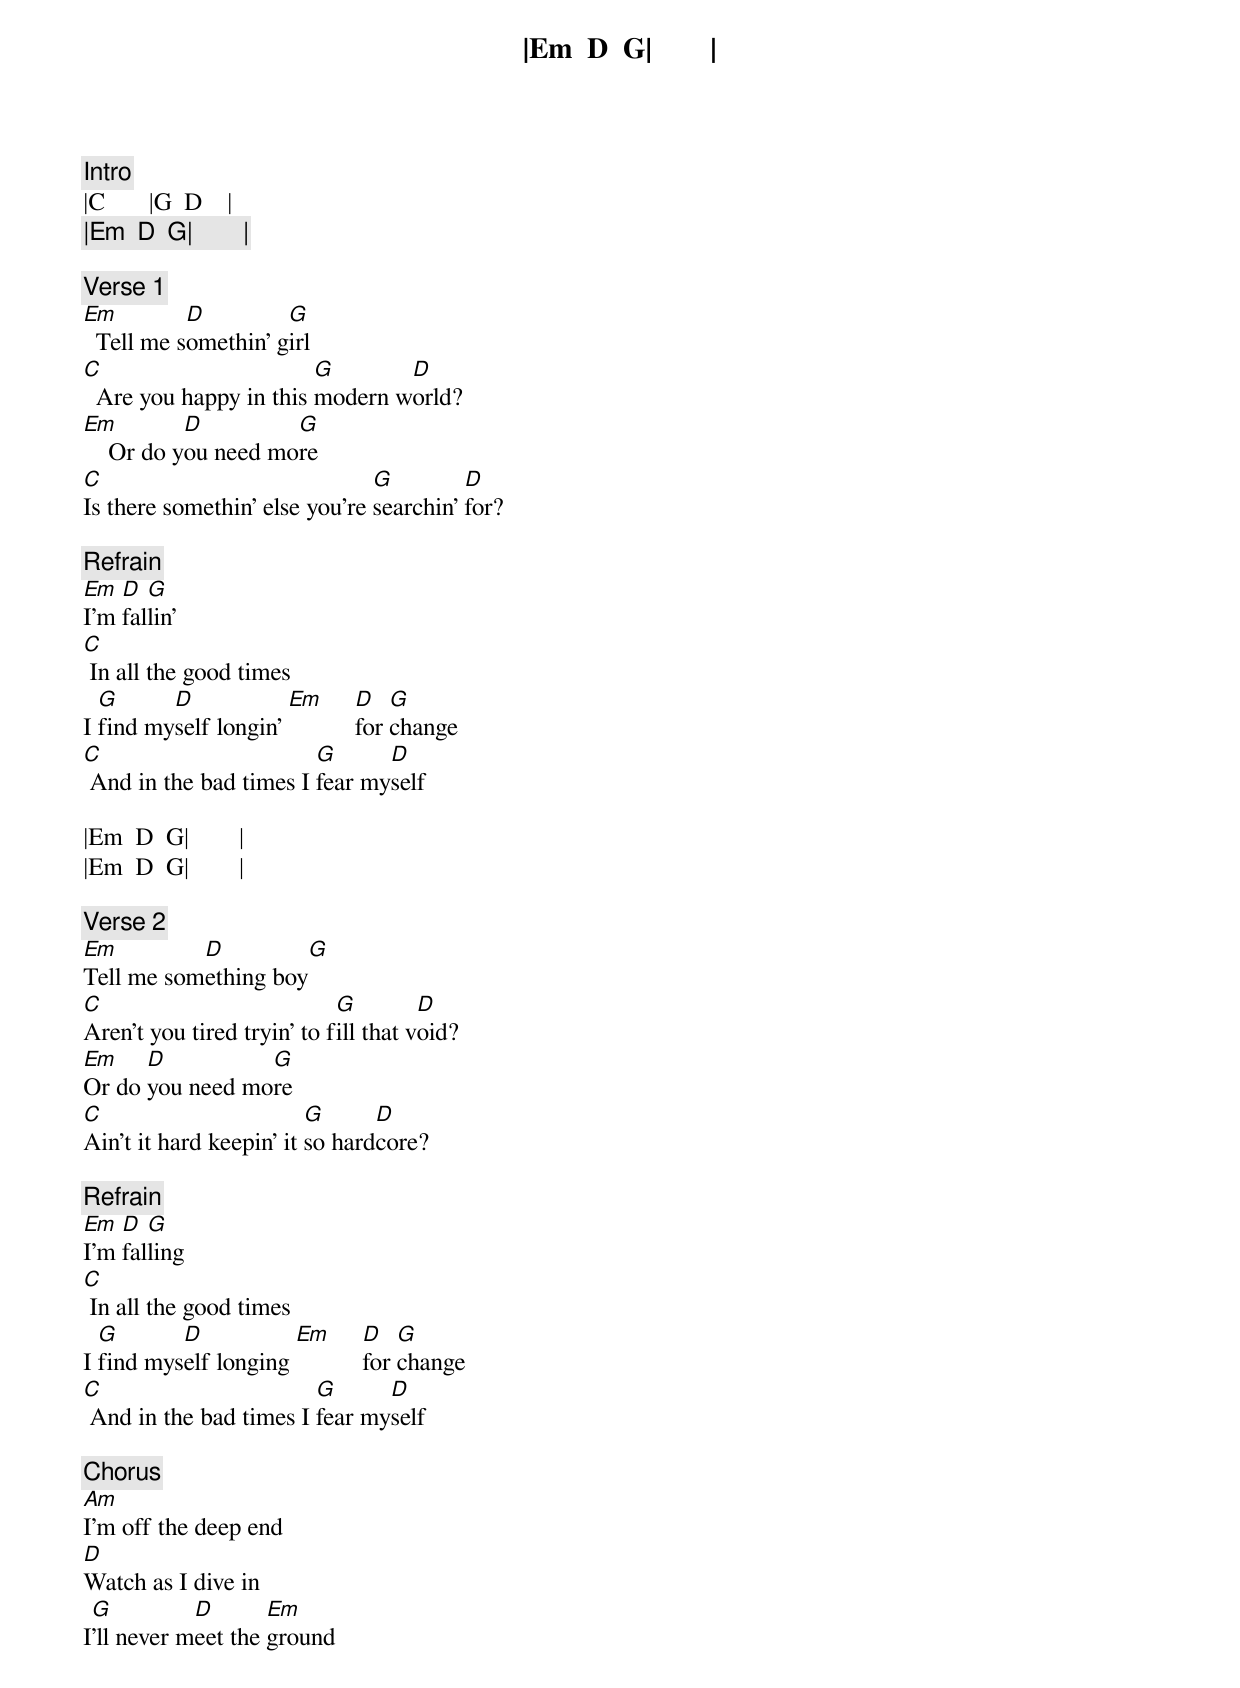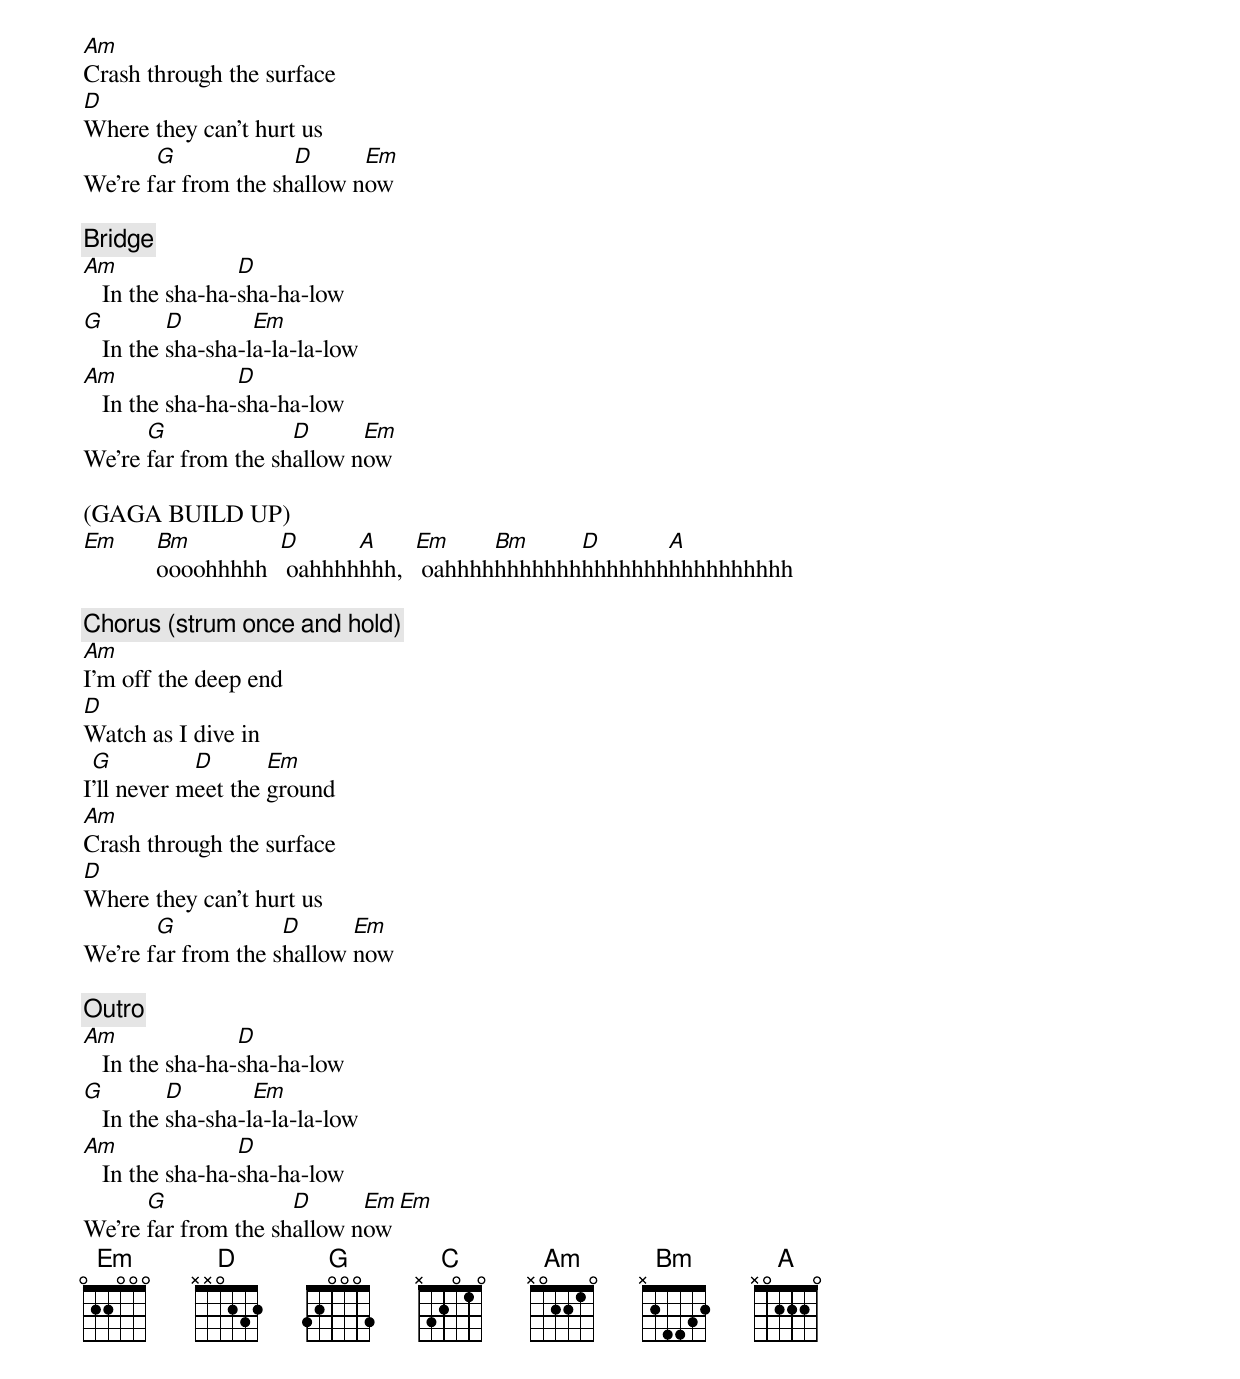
[Intro]
|Em  D  G|        |
|C       |G  D    |
|Em  D  G|        |

[Verse 1]
Em         D         G
  Tell me somethin' girl
C                       G       D
  Are you happy in this modern world?
Em         D         G
    Or do you need more
C                              G         D
Is there somethin' else you're searchin' for?

[Refrain]
Em  D  G
I'm fallin'
C
 In all the good times
  G      D            Em   D   G
I find myself longin'      for change
C                       G      D
 And in the bad times I fear myself

|Em  D  G|        |
|Em  D  G|        |

[Verse 2]
Em         D         G
Tell me something boy
C                           G         D
Aren't you tired tryin' to fill that void?
Em    D          G
Or do you need more
C                        G      D
Ain't it hard keepin' it so hardcore?

[Refrain]
Em  D  G
I'm falling
C
 In all the good times
  G       D           Em   D   G
I find myself longing      for change
C                       G      D
 And in the bad times I fear myself

[Chorus]
Am
I'm off the deep end
D
Watch as I dive in
 G          D       Em
I'll never meet the ground
Am
Crash through the surface
D
Where they can't hurt us
       G             D      Em
We're far from the shallow now

[Bridge]
Am               D
   In the sha-ha-sha-ha-low
G         D        Em
   In the sha-sha-la-la-la-low
Am               D
   In the sha-ha-sha-ha-low
      G              D      Em
We're far from the shallow now

(GAGA BUILD UP)
Em    Bm         D      A     Em     Bm     D      A
      oooohhhhh   oahhhhhhh,   oahhhhhhhhhhhhhhhhhhhhhhhhhhhh

[Chorus] (strum once and hold)
Am
I'm off the deep end
D
Watch as I dive in
 G          D       Em
I'll never meet the ground
Am
Crash through the surface
D
Where they can't hurt us
       G            D      Em
We're far from the shallow now

[Outro]
Am               D
   In the sha-ha-sha-ha-low
G         D        Em
   In the sha-sha-la-la-la-low
Am               D
   In the sha-ha-sha-ha-low
      G              D      Em     Em
We're far from the shallow now
